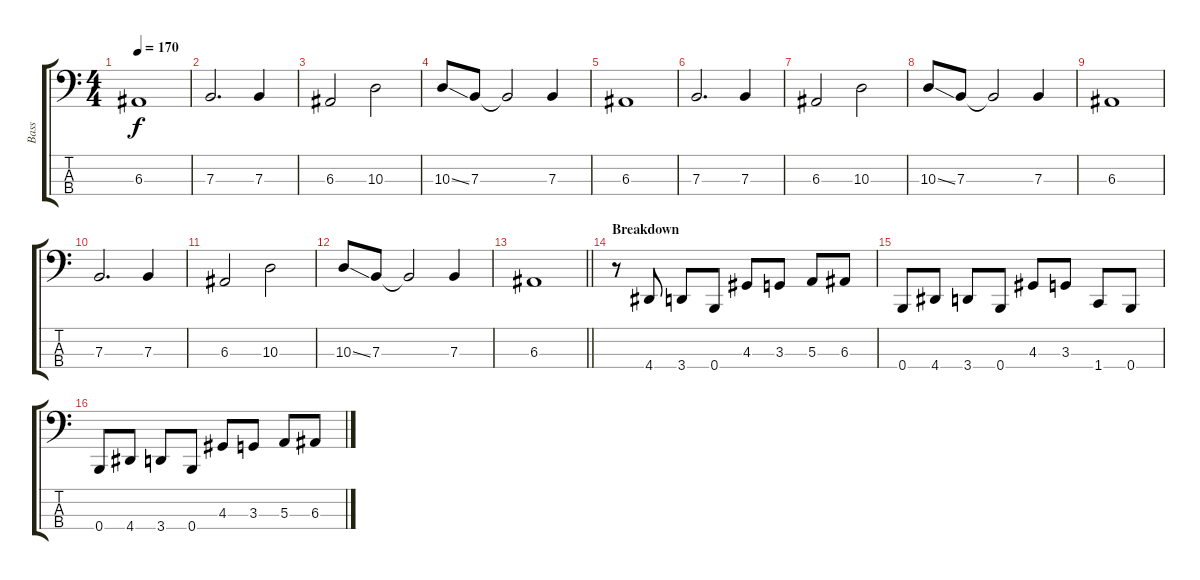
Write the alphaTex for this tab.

\track ("Bass" "Bass") {instrument electricbassfinger}
\staff {score tabs}
\tuning (D2 A1 E1 B0) {hide}
\ts (4 4)
\tempo 170
\clef f4
\ks c
6.3.1{dy f} |
7.3.2{d} 7.3.4 |
6.3.2 10.3.2 |
10.3{ss}.8 7.3.8 7.3{t}.2 7.3.4 |
6.3.1 |
7.3.2{d} 7.3.4 |
6.3.2 10.3.2 |
10.3{ss}.8 7.3.8 7.3{t}.2 7.3.4 |
6.3.1 |
7.3.2{d} 7.3.4 |
6.3.2 10.3.2 |
10.3{ss}.8 7.3.8 7.3{t}.2 7.3.4 |
\barLineRight lightlight
6.3.1 |
\section ("" "Breakdown")
r.8 4.4.8 3.4.8 0.4.8 4.3.8 3.3.8 5.3.8 6.3.8 |
0.4.8 4.4.8 3.4.8 0.4.8 4.3.8 3.3.8 1.4.8 0.4.8 |
0.4.8 4.4.8 3.4.8 0.4.8 4.3.8 3.3.8 5.3.8 6.3.8
